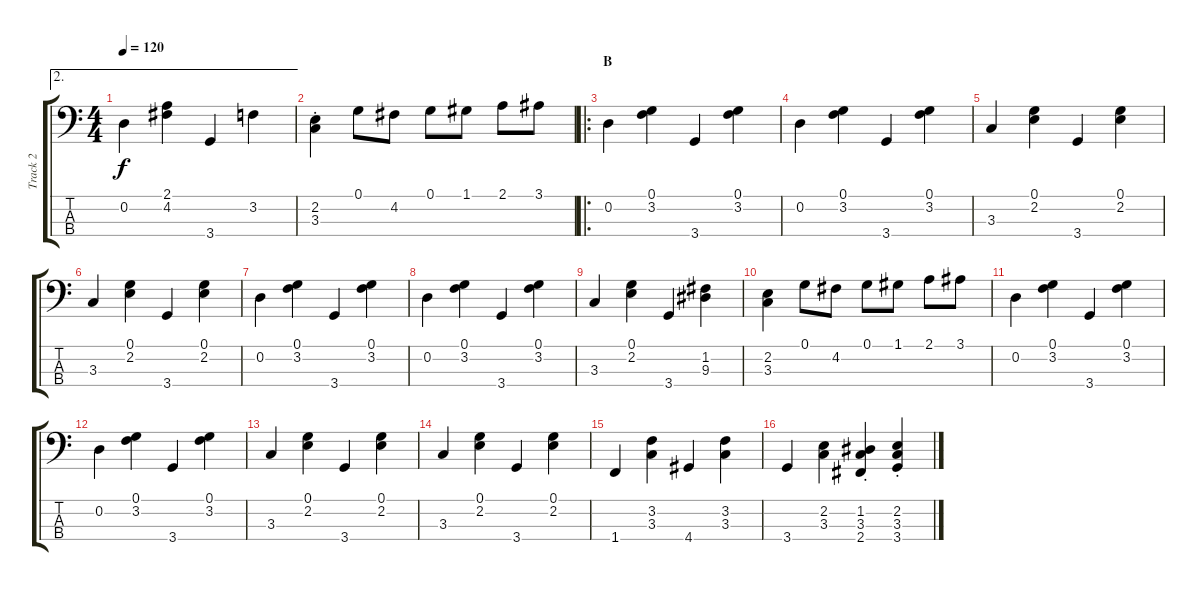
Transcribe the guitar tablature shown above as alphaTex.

\track ("Track 2" "Track 2") {instrument electricbassfinger}
\staff {score tabs}
\tuning (G2 D2 A1 E1) {hide}
\ae 2
\ts (4 4)
\tempo 120
\clef f4
\ks c
0.2.4{dy f} (2.1 4.2).4 3.4.4 3.2.4 |
(2.2{st} 3.3{st}).4 0.1.8 4.2.8 0.1.8 1.1.8 2.1.8 3.1.8 |
\ro
\section ("" "B")
0.2.4 (0.1 3.2).4 3.4.4 (0.1 3.2).4 |
0.2.4 (0.1 3.2).4 3.4.4 (0.1 3.2).4 |
3.3.4 (0.1 2.2).4 3.4.4 (0.1 2.2).4 |
3.3.4 (0.1 2.2).4 3.4.4 (0.1 2.2).4 |
0.2.4 (0.1 3.2).4 3.4.4 (0.1 3.2).4 |
0.2.4 (0.1 3.2).4 3.4.4 (0.1 3.2).4 |
3.3.4 (0.1 2.2).4 3.4.4 (1.2 9.3).4 |
(2.2 3.3).4 0.1.8 4.2.8 0.1.8 1.1.8 2.1.8 3.1.8 |
0.2.4 (0.1 3.2).4 3.4.4 (0.1 3.2).4 |
0.2.4 (0.1 3.2).4 3.4.4 (0.1 3.2).4 |
3.3.4 (0.1 2.2).4 3.4.4 (0.1 2.2).4 |
3.3.4 (0.1 2.2).4 3.4.4 (0.1 2.2).4 |
1.4.4 (3.2 3.3).4 4.4.4 (3.2 3.3).4 |
3.4.4 (2.2 3.3).4 (1.2{st} 3.3{st} 2.4{st}).4 (2.2{st} 3.3{st} 3.4{st}).4
